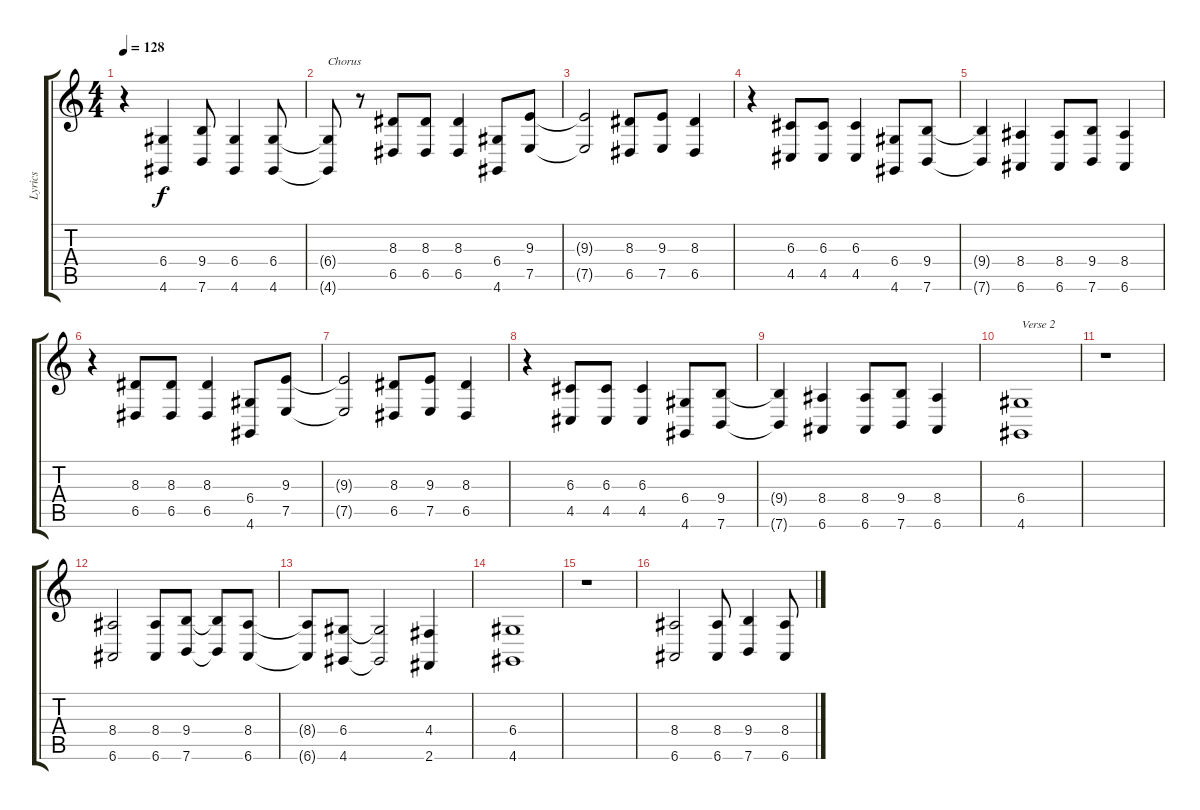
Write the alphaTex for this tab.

\track ("Lyrics" "Lyrics") {instrument lead6voice}
\staff {score tabs}
\tuning (E4 B3 G3 D3 A2 E2) {hide}
\ts (4 4)
\tempo 128
\clef g2
\ks c
r.4{dy f} (6.4 4.6).4 (9.4 7.6).8 (6.4 4.6).4 (6.4 4.6).8 |
(6.4{t} 4.6{t}).8{txt "Chorus"} r.8 (8.3 6.5).8 (8.3 6.5).8 (8.3 6.5).4 (6.4 4.6).8 (9.3 7.5).8 |
(9.3{t} 7.5{t}).2 (8.3 6.5).8 (9.3 7.5).8 (8.3 6.5).4 |
r.4 (6.3 4.5).8 (6.3 4.5).8 (6.3 4.5).4 (6.4 4.6).8 (9.4 7.6).8 |
(9.4{t} 7.6{t}).4 (8.4 6.6).4 (8.4 6.6).8 (9.4 7.6).8 (8.4 6.6).4 |
r.4 (8.3 6.5).8 (8.3 6.5).8 (8.3 6.5).4 (6.4 4.6).8 (9.3 7.5).8 |
(9.3{t} 7.5{t}).2 (8.3 6.5).8 (9.3 7.5).8 (8.3 6.5).4 |
r.4 (6.3 4.5).8 (6.3 4.5).8 (6.3 4.5).4 (6.4 4.6).8 (9.4 7.6).8 |
(9.4{t} 7.6{t}).4 (8.4 6.6).4 (8.4 6.6).8 (9.4 7.6).8 (8.4 6.6).4 |
(6.4 4.6).1{txt "Verse 2"} |
r.1 |
(8.4 6.6).2 (8.4 6.6).8 (9.4 7.6).8 (9.4{t} 7.6{t}).8 (8.4 6.6).8 |
(8.4{t} 6.6{t}).8 (6.4 4.6).8 (6.4{t} 4.6{t}).2 (4.4 2.6).4 |
(6.4 4.6).1 |
r.1 |
(8.4 6.6).2 (8.4 6.6).8 (9.4 7.6).4 (8.4 6.6).8
